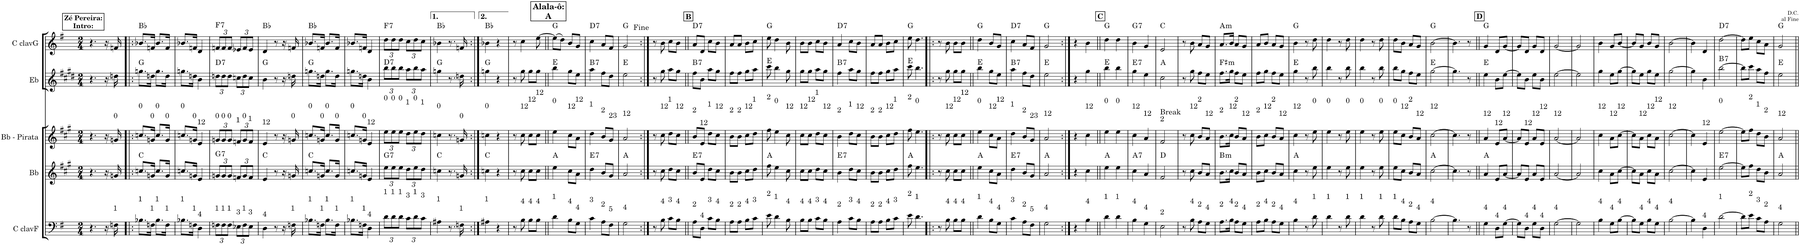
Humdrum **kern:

**kern	**kern	**harte	**kern	**kern	**harte	**kern	**harte
*part5	*part4	*part4	*part3	*part2	*part2	*part1	*part1
*staff5	*staff4	*	*staff3	*staff2	*	*staff1	*
*I"C clavF	*I"Bb	*	*I"Bb - Pirata	*I"Eb	*	*I"C clavG	*
*clefF4	*clefG2	*	*clefG2	*clefG2	*	*clefG2	*
*	*Trd1c2	*	*Trd1c2	*Trd5c9	*	*	*
*k[f#]	*k[f#c#g#]	*	*k[f#c#g#]	*k[f#c#g#d#]	*	*k[f#]	*
*G:	*A:	*	*A:	*E:	*	*G:	*
*M2/4	*M2/4	*	*M2/4	*M2/4	*	*M2/4	*
!!LO:REH:place=s1:a:t=Intro&colon;
!!LO:REH:place=s1:a:B:cj:fs=10.08:t=Zé Pereira&colon;
=1	=1	=1	=1	=1	=1	=1	=1
4.r	4.r	.	4.r	4.r	.	4.r	.
16r	16r	.	16r	16r	.	16r	.
!	!	!	!LO:TX:a:t=0	!	!	!	!
!LO:TX:a:t=1	!	!	!	!	!	!	!
16Fn\	16gn/	.	16gn/	16ddn\	.	16fn/	.
=2!|:	=2!|:	=2!|:	=2!|:	=2!|:	=2!|:	=2!|:	=2!|:
!	!	!	!LO:TX:a:t=0	!	!	!	!
!LO:TX:a:t=1	!	!	!	!	!	!	!
8.B-X\L	8.ccn/L	C:maj	8.ccn/L	8.ggn\L	G:maj	8.b-X/L	Bb:maj
!	!	!	!LO:TX:a:t=0	!	!	!	!
!LO:TX:a:t=1	!	!	!	!	!	!	!
16Fn\Jk	16gn/Jk	.	16gn/Jk	16ddn\Jk	.	16fn/Jk	.
!	!	!	!LO:TX:a:t=0	!	!	!	!
!LO:TX:a:t=1	!	!	!	!	!	!	!
8.B-\L	8.cc/L	.	8.cc/L	8.gg\L	.	8.b-/L	.
!	!	!	!LO:TX:a:t=0	!	!	!	!
!LO:TX:a:t=1	!	!	!	!	!	!	!
16F\Jk	16g/Jk	.	16g/Jk	16dd\Jk	.	16f/Jk	.
=3	=3	=3	=3	=3	=3	=3	=3
!	!	!	!LO:TX:a:t=0	!	!	!	!
!LO:TX:a:t=1	!	!	!	!	!	!	!
8.B-X\L	8.ccn/L	.	8.ccn/L	8.ggn\L	.	8.b-X/L	.
!	!	!	!LO:TX:a:t=0	!	!	!	!
!LO:TX:a:t=1	!	!	!	!	!	!	!
16Fn\Jk	16gn/Jk	.	16gn/Jk	16ddn\Jk	.	16fn/Jk	.
!	!	!	!LO:TX:a:t=12	!	!	!	!
!LO:TX:a:t=4	!	!	!	!	!	!	!
4D\	4e/	.	4e/	4b\	.	4d/	.
=4	=4	=4	=4	=4	=4	=4	=4
*Xbrackettup	*Xbrackettup	*	*Xbrackettup	*Xbrackettup	*	*Xbrackettup	*
!	!	!	!LO:TX:a:t=0	!	!	!	!
!LO:TX:a:t=1	!	!LO:H:kt=7	!	!	!LO:H:kt=7	!	!LO:H:kt=7
12Fn\L	12gn/L	G:7	12gn/L	12ddn\L	D:7	12fn/L	F:7
!	!	!	!LO:TX:a:t=0	!	!	!	!
!LO:TX:a:t=1	!	!	!	!	!	!	!
12F\	12g/	.	12g/	12dd\	.	12f/	.
!	!	!	!LO:TX:a:t=0	!	!	!	!
!LO:TX:a:t=1	!	!	!	!	!	!	!
12F\J	12g/J	.	12g/J	12dd\J	.	12f/J	.
!	!	!	!LO:TX:a:t=1	!	!	!	!
!LO:TX:a:t=3	!	!	!	!	!	!	!
12E-X\L	12fn/L	.	12fn/L	12ccn\L	.	12e-X/L	.
!	!	!	!LO:TX:a:t=0	!	!	!	!
!LO:TX:a:t=1	!	!	!	!	!	!	!
12F\	12g/	.	12g/	12dd\	.	12f/	.
!	!	!	!LO:TX:a:t=1	!	!	!	!
!LO:TX:a:t=3	!	!	!	!	!	!	!
12E-\J	12f/J	.	12f/J	12cc\J	.	12e-/J	.
=5	=5	=5	=5	=5	=5	=5	=5
!	!	!	!LO:TX:a:t=12	!	!	!	!
!LO:TX:a:t=4	!	!	!	!	!	!	!
4D\	4e/	C:maj	4e/	4b\	G:maj	4d/	Bb:maj
8r	8r	.	8r	8r	.	8r	.
16r	16r	.	16r	16r	.	16r	.
!	!	!	!LO:TX:a:t=0	!	!	!	!
!LO:TX:a:t=1	!	!	!	!	!	!	!
16Fn\	16gn/	.	16gn/	16ddn\	.	16fn/	.
=6	=6	=6	=6	=6	=6	=6	=6
!	!	!	!LO:TX:a:t=0	!	!	!	!
!LO:TX:a:t=1	!	!	!	!	!	!	!
8.B-X\L	8.ccn/L	C:maj	8.ccn/L	8.ggn\L	G:maj	8.b-X/L	Bb:maj
!	!	!	!LO:TX:a:t=0	!	!	!	!
!LO:TX:a:t=1	!	!	!	!	!	!	!
16Fn\Jk	16gn/Jk	.	16gn/Jk	16ddn\Jk	.	16fn/Jk	.
!	!	!	!LO:TX:a:t=0	!	!	!	!
!LO:TX:a:t=1	!	!	!	!	!	!	!
8.B-\L	8.cc/L	.	8.cc/L	8.gg\L	.	8.b-/L	.
!	!	!	!LO:TX:a:t=0	!	!	!	!
!LO:TX:a:t=1	!	!	!	!	!	!	!
16F\Jk	16g/Jk	.	16g/Jk	16dd\Jk	.	16f/Jk	.
=7	=7	=7	=7	=7	=7	=7	=7
!	!	!	!LO:TX:a:t=0	!	!	!	!
!LO:TX:a:t=1	!	!	!	!	!	!	!
8.B-X\L	8.ccn/L	.	8.ccn/L	8.ggn\L	.	8.b-X/L	.
!	!	!	!LO:TX:a:t=0	!	!	!	!
!LO:TX:a:t=1	!	!	!	!	!	!	!
16Fn\Jk	16gn/Jk	.	16gn/Jk	16ddn\Jk	.	16fn/Jk	.
!	!	!	!LO:TX:a:t=12	!	!	!	!
!LO:TX:a:t=4	!	!	!	!	!	!	!
4D\	4e/	.	4e/	4b\	.	4d/	.
=8	=8	=8	=8	=8	=8	=8	=8
!	!	!	!LO:TX:a:t=0	!	!	!	!
!LO:TX:a:t=1	!	!LO:H:kt=7	!	!	!LO:H:kt=7	!	!LO:H:kt=7
12d\L	12ee\L	G:7	12ee\L	12bb\L	D:7	12dd\L	F:7
!	!	!	!LO:TX:a:t=0	!	!	!	!
!LO:TX:a:t=1	!	!	!	!	!	!	!
12d\	12ee\	.	12ee\	12bb\	.	12dd\	.
!	!	!	!LO:TX:a:t=0	!	!	!	!
!LO:TX:a:t=1	!	!	!	!	!	!	!
12d\J	12ee\J	.	12ee\J	12bb\J	.	12dd\J	.
!	!	!	!LO:TX:a:t=1	!	!	!	!
!LO:TX:a:t=3	!	!	!	!	!	!	!
12c\L	12dd\L	.	12dd\L	12aa\L	.	12cc\L	.
!	!	!	!LO:TX:a:t=0	!	!	!	!
!LO:TX:a:t=1	!	!	!	!	!	!	!
12d\	12ee\	.	12ee\	12bb\	.	12dd\	.
!	!	!	!LO:TX:a:t=1	!	!	!	!
!LO:TX:a:t=3	!	!	!	!	!	!	!
12c\J	12dd\J	.	12dd\J	12aa\J	.	12cc\J	.
=9	=9	=9	=9	=9	=9	=9	=9
!	!	!	!LO:TX:a:t=0	!	!	!	!
!LO:TX:a:t=1	!	!	!	!	!	!	!
4A#X\	4ccn\	C:maj	4ccn\	4ggn\	G:maj	4b-X\	Bb:maj
8.r	8.r	.	8.r	8.r	.	8.r	.
!	!	!	!LO:TX:a:t=0	!	!	!	!
!LO:TX:a:t=1	!	!	!	!	!	!	!
16Fn\	16gn/	.	16gn/	16ddn\	.	16fn/	.
=10:|!	=10:|!	=10:|!	=10:|!	=10:|!	=10:|!	=10:|!	=10:|!
!	!	!	!LO:TX:a:t=0	!	!	!	!
!LO:TX:a:t=1	!	!	!	!	!	!	!
4A#X\	4ccn\	C:maj	4ccn\	4ggn\	G:maj	4b-X\	Bb:maj
4r	4r	.	4r	4r	.	4r	.
=11	=11	=11	=11	=11	=11	=11	=11
8r	8r	.	8r	8r	.	8r	.
!	!	!	!LO:TX:a:t=12	!	!	!	!
!LO:TX:a:t=4	!	!	!	!	!	!	!
8B\	8cc#\	.	8cc#\	8gg#\	.	4cc\	.
!	!	!	!LO:TX:a:t=12	!	!	!	!
!LO:TX:a:t=4	!	!	!	!	!	!	!
8B\L	8cc#\L	.	8cc#\L	8gg#\L	.	.	.
!	!	!	!LO:TX:a:t=12	!	!	!	!
!LO:TX:a:t=4	!	!	!	!	!	!	!
8B\J	8cc#\J	.	8cc#\J	8gg#\J	.	[8ee\	.
!!LO:REH:place=s1:a:t=A
!!LO:REH:place=s1:a:B:cj:fs=12.08:t=Alala-ô&colon;
=12||	=12||	=12||	=12||	=12||	=12||	=12||	=12||
!	!	!	!LO:TX:a:t=0	!	!	!	!
!LO:TX:a:t=1	!	!	!	!	!	!	!
4d\	4ee\	A:maj	4ee\	4bb\	E:maj	(8ee\L]	G:maj
.	.	.	.	.	.	8dd\J)	.
!	!	!	!LO:TX:a:t=12	!	!	!	!
!LO:TX:a:t=4	!	!	!	!	!	!	!
8B\L	8cc#\L	.	8cc#\L	8gg#\L	.	8b/L	.
!	!	!	!LO:TX:a:t=12	!	!	!	!
!LO:TX:a:t=4	!	!	!	!	!	!	!
8G\J	8a\J	.	8a\J	8ee\J	.	8g/J	.
=13	=13	=13	=13	=13	=13	=13	=13
!	!	!	!LO:TX:a:t=1	!	!	!	!
!LO:TX:a:t=3	!	!LO:H:kt=7	!	!	!LO:H:kt=7	!	!LO:H:kt=7
4c\	4dd\	E:7	4dd\	4aa\	B:7	4cc\	D:7
!	!	!	!LO:TX:a:t=2	!	!	!	!
!LO:TX:a:t=2	!	!	!	!	!	!	!
8A\L	8b/L	.	8b/L	8ff#\L	.	8a/L	.
!	!	!	!LO:TX:a:t=23	!	!	!	!
!LO:TX:a:t=5	!	!	!	!	!	!	!
8F#\J	8g#/J	.	8g#/J	8dd#\J	.	8f#/J	.
=14	=14	=14	=14	=14	=14	=14	=14
!	!	!	!LO:TX:a:t=12	!	!	!	!
!LO:TX:a:t=4	!	!	!	!	!	!	!
2G\	2a/	A:maj	2a/	2ee\	E:maj	2g/	G:maj
=15:|!	=15:|!	=15:|!	=15:|!	=15:|!	=15:|!	=15:|!	=15:|!
8r	8r	.	8r	8r	.	8r	.
!	!	!	!LO:TX:a:t=12	!	!	!	!
!LO:TX:a:t=4	!	!	!	!	!	!	!
8B\	8cc#\	.	8cc#\	8gg#\	.	8b\	.
!	!	!	!LO:TX:a:t=1	!	!	!	!
!LO:TX:a:t=3	!	!	!	!	!	!	!
8c\L	8dd\L	.	8dd\L	8aa\L	.	8cc\L	.
!	!	!	!LO:TX:a:t=12	!	!	!	!
!LO:TX:a:t=4	!	!	!	!	!	!	!
8B\J	8cc#\J	.	8cc#\J	8gg#\J	.	8b\J	.
!!LO:REH:place=s1:a:B:cj:t=B
=16||	=16||	=16||	=16||	=16||	=16||	=16||	=16||
!	!	!	!LO:TX:a:t=2	!	!	!	!
!LO:TX:a:t=2	!	!LO:H:kt=7	!	!	!LO:H:kt=7	!	!LO:H:kt=7
8A\L	8b/L	E:7	8b/L	8ff#\L	B:7	8a/L	D:7
!	!	!	!LO:TX:a:t=12	!	!	!	!
!LO:TX:a:t=4	!	!	!	!	!	!	!
8D\J	8e/J	.	8e/J	8b\J	.	8d/J	.
!	!	!	!LO:TX:a:t=1	!	!	!	!
!LO:TX:a:t=3	!	!	!	!	!	!	!
8c\L	8dd\L	.	8dd\L	8aa\L	.	8cc\L	.
!	!	!	!LO:TX:a:t=12	!	!	!	!
!LO:TX:a:t=4	!	!	!	!	!	!	!
8B\J	8cc#\J	.	8cc#\J	8gg#\J	.	8b\J	.
=17	=17	=17	=17	=17	=17	=17	=17
!	!	!	!LO:TX:a:t=2	!	!	!	!
!LO:TX:a:t=2	!	!	!	!	!	!	!
8A\L	8b\L	.	8b\L	8ff#\L	.	8a/L	.
!	!	!	!LO:TX:a:t=2	!	!	!	!
!LO:TX:a:t=2	!	!	!	!	!	!	!
8A\J	8b\J	.	8b\J	8ff#\J	.	8a/J	.
!	!	!	!LO:TX:a:t=12	!	!	!	!
!LO:TX:a:t=4	!	!	!	!	!	!	!
8B\L	8cc#\L	.	8cc#\L	8gg#\L	.	8b\L	.
!	!	!	!LO:TX:a:t=1	!	!	!	!
!LO:TX:a:t=3	!	!	!	!	!	!	!
8c\J	8dd\J	.	8dd\J	8aa\J	.	8cc\J	.
=18	=18	=18	=18	=18	=18	=18	=18
!	!	!	!LO:TX:a:t=2	!	!	!	!
!LO:TX:a:t=2	!	!	!	!	!	!	!
8e\	8ff#\	A:maj	8ff#\	8ccc#\	E:maj	8ee\	G:maj
!	!	!	!LO:TX:a:t=0	!	!	!	!
!LO:TX:a:t=1	!	!	!	!	!	!	!
4d\	4ee\	.	4ee\	4bb\	.	4dd\	.
!	!	!	!LO:TX:a:t=12	!	!	!	!
!LO:TX:a:t=4	!	!	!	!	!	!	!
8B\	8cc#\	.	8cc#\	8gg#\	.	8b\	.
=19	=19	=19	=19	=19	=19	=19	=19
!	!	!	!LO:TX:a:t=12	!	!	!	!
!LO:TX:a:t=4	!	!	!	!	!	!	!
8B\L	8cc#\L	.	8cc#\L	8gg#\L	.	8b\L	.
!	!	!	!LO:TX:a:t=12	!	!	!	!
!LO:TX:a:t=4	!	!	!	!	!	!	!
8B\J	8cc#\J	.	8cc#\J	8gg#\J	.	8b\J	.
!	!	!	!LO:TX:a:t=1	!	!	!	!
!LO:TX:a:t=3	!	!	!	!	!	!	!
8c\L	8dd\L	.	8dd\L	8aa\L	.	8cc\L	.
!	!	!	!LO:TX:a:t=12	!	!	!	!
!LO:TX:a:t=4	!	!	!	!	!	!	!
8B\J	8cc#\J	.	8cc#\J	8gg#\J	.	8b\J	.
=20	=20	=20	=20	=20	=20	=20	=20
!	!	!	!LO:TX:a:t=2	!	!	!	!
!LO:TX:a:t=2	!	!LO:H:kt=7	!	!	!LO:H:kt=7	!	!LO:H:kt=7
4A\	4b\	E:7	4b\	4ff#\	B:7	4a/	D:7
!	!	!	!LO:TX:a:t=1	!	!	!	!
!LO:TX:a:t=3	!	!	!	!	!	!	!
8c\L	8dd\L	.	8dd\L	8aa\L	.	8cc\L	.
!	!	!	!LO:TX:a:t=12	!	!	!	!
!LO:TX:a:t=4	!	!	!	!	!	!	!
8B\J	8cc#\J	.	8cc#\J	8gg#\J	.	8b\J	.
=21	=21	=21	=21	=21	=21	=21	=21
!	!	!	!LO:TX:a:t=2	!	!	!	!
!LO:TX:a:t=2	!	!	!	!	!	!	!
8A\L	8b\L	.	8b\L	8ff#\L	.	8a/L	.
!	!	!	!LO:TX:a:t=2	!	!	!	!
!LO:TX:a:t=2	!	!	!	!	!	!	!
8A\J	8b\J	.	8b\J	8ff#\J	.	8a/J	.
!	!	!	!LO:TX:a:t=12	!	!	!	!
!LO:TX:a:t=4	!	!	!	!	!	!	!
8B\L	8cc#\L	.	8cc#\L	8gg#\L	.	8b\L	.
!	!	!	!LO:TX:a:t=1	!	!	!	!
!LO:TX:a:t=3	!	!	!	!	!	!	!
8c\J	8dd\J	.	8dd\J	8aa\J	.	8cc\J	.
=22	=22	=22	=22	=22	=22	=22	=22
!	!	!	!LO:TX:a:t=2	!	!	!	!
!LO:TX:a:t=2	!	!	!	!	!	!	!
8e\	8ff#\	A:maj	8ff#\	8ccc#\	E:maj	8ee\	G:maj
!	!	!	!LO:TX:a:t=0	!	!	!	!
!LO:TX:a:t=1	!	!	!	!	!	!	!
4.d\	4.ee\	.	4.ee\	4.bb\	.	4.dd\	.
=23!|:	=23!|:	=23!|:	=23!|:	=23!|:	=23!|:	=23!|:	=23!|:
8r	8r	.	8r	8r	.	8r	.
!	!	!	!LO:TX:a:t=12	!	!	!	!
!LO:TX:a:t=4	!	!	!	!	!	!	!
8B\	8cc#\	.	8cc#\	8gg#\	.	8b\	.
!	!	!	!LO:TX:a:t=12	!	!	!	!
!LO:TX:a:t=4	!	!	!	!	!	!	!
8B\L	8cc#\L	.	8cc#\L	8gg#\L	.	8b\L	.
!	!	!	!LO:TX:a:t=12	!	!	!	!
!LO:TX:a:t=4	!	!	!	!	!	!	!
8B\J	8cc#\J	.	8cc#\J	8gg#\J	.	8b\J	.
=24||	=24||	=24||	=24||	=24||	=24||	=24||	=24||
!	!	!	!LO:TX:a:t=0	!	!	!	!
!LO:TX:a:t=1	!	!	!	!	!	!	!
4d\	4ee\	A:maj	4ee\	4bb\	E:maj	4dd\	G:maj
!	!	!	!LO:TX:a:t=12	!	!	!	!
!LO:TX:a:t=4	!	!	!	!	!	!	!
8B\L	8cc#\L	.	8cc#\L	8gg#\L	.	8b/L	.
!	!	!	!LO:TX:a:t=12	!	!	!	!
!LO:TX:a:t=4	!	!	!	!	!	!	!
8G\J	8a\J	.	8a\J	8ee\J	.	8g/J	.
=25	=25	=25	=25	=25	=25	=25	=25
!	!	!	!LO:TX:a:t=1	!	!	!	!
!LO:TX:a:t=3	!	!LO:H:kt=7	!	!	!LO:H:kt=7	!	!LO:H:kt=7
4c\	4dd\	E:7	4dd\	4aa\	B:7	4cc\	D:7
!	!	!	!LO:TX:a:t=2	!	!	!	!
!LO:TX:a:t=2	!	!	!	!	!	!	!
8A\L	8b/L	.	8b/L	8ff#\L	.	8a/L	.
!	!	!	!LO:TX:a:t=23	!	!	!	!
!LO:TX:a:t=5	!	!	!	!	!	!	!
8F#\J	8g#/J	.	8g#/J	8dd#\J	.	8f#/J	.
=26	=26	=26	=26	=26	=26	=26	=26
!	!	!	!LO:TX:a:t=12	!	!	!	!
!LO:TX:a:t=4	!	!	!	!	!	!	!
2G\	2a/	A:maj	2a/	2ee\	E:maj	2g/	G:maj
=27:|!	=27:|!	=27:|!	=27:|!	=27:|!	=27:|!	=27:|!	=27:|!
4r	4r	.	4r	4r	.	4r	.
!	!	!	!LO:TX:a:t=12	!	!	!	!
!LO:TX:a:t=4	!	!	!	!	!	!	!
4B\	4cc#\	.	4cc#\	4gg#\	.	4b\	.
!!LO:REH:place=s1:a:B:cj:t=C
=28||	=28||	=28||	=28||	=28||	=28||	=28||	=28||
!	!	!	!LO:TX:a:t=0	!	!	!	!
!LO:TX:a:t=1	!	!	!	!	!	!	!
4d\	4ee\	A:maj	4ee\	4bb\	E:maj	4dd\	G:maj
!	!	!	!LO:TX:a:t=0	!	!	!	!
!LO:TX:a:t=1	!	!	!	!	!	!	!
4d\	4ee\	.	4ee\	4bb\	.	4dd\	.
=29	=29	=29	=29	=29	=29	=29	=29
!	!	!	!LO:TX:a:t=12	!	!	!	!
!LO:TX:a:t=4	!	!LO:H:kt=7	!	!	!LO:H:kt=7	!	!LO:H:kt=7
4B\	4cc#\	A:7	4cc#\	4gg#\	E:7	4b\	G:7
!	!	!	!LO:TX:a:t=12	!	!	!	!
!LO:TX:a:t=4	!	!	!	!	!	!	!
4G\	4a/	.	4a/	4ee\	.	4g/	.
=30	=30	=30	=30	=30	=30	=30	=30
!	!	!	!LO:TX:a:t=2	!	!	!	!
!	!	!	!LO:TX:a:t=Break	!	!	!	!
!LO:TX:a:t=2	!	!	!	!	!	!	!
2E\	2f#/	D:maj	2f#/	2cc#\	A:maj	2e/	C:maj
=31	=31	=31	=31	=31	=31	=31	=31
8r	8r	.	8r	8r	.	8r	.
!	!	!	!LO:TX:a:t=12	!	!	!	!
!LO:TX:a:t=4	!	!	!	!	!	!	!
8B\	8cc#\	.	8cc#\	8gg#\	.	8b\	.
!	!	!	!LO:TX:a:t=2	!	!	!	!
!LO:TX:a:t=2	!	!	!	!	!	!	!
8A\L	8b/L	.	8b/L	8ff#\L	.	8a/L	.
!	!	!	!LO:TX:a:t=12	!	!	!	!
!LO:TX:a:t=4	!	!	!	!	!	!	!
8G\J	8a/J	.	8a/J	8ee\J	.	8g/J	.
=32	=32	=32	=32	=32	=32	=32	=32
!	!	!	!LO:TX:a:t=2	!	!	!	!
!LO:TX:a:t=2	!	!LO:H:kt=m	!	!	!LO:H:kt=m	!	!LO:H:kt=m
8.A\L	8.b\L	B:min	8.b\L	8.ff#\L	F#:min	8.a/L	A:min
!	!	!	!LO:TX:a:t=12	!	!	!	!
!LO:TX:a:t=4	!	!	!	!	!	!	!
16B\Jk	16cc#\Jk	.	16cc#\Jk	16gg#\Jk	.	16b/Jk	.
!	!	!	!LO:TX:a:t=2	!	!	!	!
!LO:TX:a:t=2	!	!	!	!	!	!	!
8A\L	8b/L	.	8b/L	8ff#\L	.	8a/L	.
!	!	!	!LO:TX:a:t=12	!	!	!	!
!LO:TX:a:t=4	!	!	!	!	!	!	!
8G\J	8a/J	.	8a/J	8ee\J	.	8g/J	.
=33	=33	=33	=33	=33	=33	=33	=33
!	!	!	!LO:TX:a:t=2	!	!	!	!
!LO:TX:a:t=2	!	!	!	!	!	!	!
8A\L	8b\L	.	8b\L	8ff#\L	.	8a/L	.
!	!	!	!LO:TX:a:t=12	!	!	!	!
!LO:TX:a:t=4	!	!	!	!	!	!	!
8B\J	8cc#\J	.	8cc#\J	8gg#\J	.	8b/J	.
!	!	!	!LO:TX:a:t=2	!	!	!	!
!LO:TX:a:t=2	!	!	!	!	!	!	!
8A\L	8b/L	.	8b/L	8ff#\L	.	8a/L	.
!	!	!	!LO:TX:a:t=12	!	!	!	!
!LO:TX:a:t=4	!	!	!	!	!	!	!
8G\J	8a/J	.	8a/J	8ee\J	.	8g/J	.
=34	=34	=34	=34	=34	=34	=34	=34
!	!	!	!LO:TX:a:t=12	!	!	!	!
!LO:TX:a:t=4	!	!	!	!	!	!	!
4B\	4cc#\	A:maj	4cc#\	4gg#\	E:maj	4b\	G:maj
8r	8r	.	8r	8r	.	8r	.
!	!	!	!LO:TX:a:t=0	!	!	!	!
!LO:TX:a:t=1	!	!	!	!	!	!	!
8d\	8ee\	.	8ee\	8bb\	.	8dd\	.
=35	=35	=35	=35	=35	=35	=35	=35
!	!	!	!LO:TX:a:t=0	!	!	!	!
!LO:TX:a:t=1	!	!	!	!	!	!	!
4d\	4ee\	.	4ee\	4bb\	.	4dd\	.
8r	8r	.	8r	8r	.	8r	.
!	!	!	!LO:TX:a:t=0	!	!	!	!
!LO:TX:a:t=1	!	!	!	!	!	!	!
8d\	8ee\	.	8ee\	8bb\	.	8dd\	.
=36	=36	=36	=36	=36	=36	=36	=36
!	!	!	!LO:TX:a:t=0	!	!	!	!
!LO:TX:a:t=1	!	!	!	!	!	!	!
4d\	4ee\	.	4ee\	4bb\	.	4dd\	.
8r	8r	.	8r	8r	.	8r	.
!	!	!	!LO:TX:a:t=0	!	!	!	!
!LO:TX:a:t=1	!	!	!	!	!	!	!
8d\	8ee\	.	8ee\	8bb\	.	8dd\	.
=37	=37	=37	=37	=37	=37	=37	=37
!	!	!	!LO:TX:a:t=0	!	!	!	!
!LO:TX:a:t=1	!	!	!	!	!	!	!
8d\L	8ee\L	.	8ee\L	8bb\L	.	8dd\L	.
!	!	!	!LO:TX:a:t=12	!	!	!	!
!LO:TX:a:t=4	!	!	!	!	!	!	!
8B\J	8cc#\J	.	8cc#\J	8gg#\J	.	8b\J	.
!	!	!	!LO:TX:a:t=2	!	!	!	!
!LO:TX:a:t=2	!	!	!	!	!	!	!
8A\L	8b/L	.	8b/L	8ff#\L	.	8a/L	.
!	!	!	!LO:TX:a:t=12	!	!	!	!
!LO:TX:a:t=4	!	!	!	!	!	!	!
8G\J	8a/J	.	8a/J	8ee\J	.	8g/J	.
=38	=38	=38	=38	=38	=38	=38	=38
!	!	!	!LO:TX:a:t=12	!	!	!	!
!LO:TX:a:t=4	!	!	!	!	!	!	!
[>2B\	[>2cc#\	A:maj	[>2cc#\	[>2gg#\	E:maj	[>2b\	G:maj
=39	=39	=39	=39	=39	=39	=39	=39
4.B\]	4.cc#\]	.	4.cc#\]	4.gg#\]	.	4.b\]	.
8r	8r	.	8r	8r	.	8r	.
!!LO:REH:place=s1:a:B:cj:t=D
=40||	=40||	=40||	=40||	=40||	=40||	=40||	=40||
!	!	!	!LO:TX:a:t=12	!	!	!	!
!LO:TX:a:t=4	!	!	!	!	!	!	!
4G\	4a/	A:maj	4a/	4ee\	E:maj	4g/	G:maj
!	!	!	!LO:TX:a:t=12	!	!	!	!
!LO:TX:a:t=4	!	!	!	!	!	!	!
8D\L	8e/L	.	8e/L	8b\L	.	8d/L	.
!	!	!	!LO:TX:a:t=12	!	!	!	!
!LO:TX:a:t=4	!	!	!	!	!	!	!
[>8G\J	[<8a/J	.	[<8a/J	[>8ee\J	.	[<8g/J	.
=41	=41	=41	=41	=41	=41	=41	=41
8G\L]	8a/L]	.	8a/L]	8ee\L]	.	8g/L]	.
!	!	!	!LO:TX:a:t=12	!	!	!	!
!LO:TX:a:t=4	!	!	!	!	!	!	!
8D\J	8e/J	.	8e/J	8b\J	.	8d/J	.
!	!	!	!LO:TX:a:t=12	!	!	!	!
!LO:TX:a:t=4	!	!	!	!	!	!	!
8G\L	8a/L	.	8a/L	8ee\L	.	8g/L	.
!	!	!	!LO:TX:a:t=12	!	!	!	!
!LO:TX:a:t=4	!	!	!	!	!	!	!
8D\J	8e/J	.	8e/J	8b\J	.	8d/J	.
=42	=42	=42	=42	=42	=42	=42	=42
!	!	!	!LO:TX:a:t=12	!	!	!	!
!LO:TX:a:t=4	!	!	!	!	!	!	!
[>2G\	[<2a/	.	[<2a/	[>2ee\	.	[<2g/	.
=43	=43	=43	=43	=43	=43	=43	=43
2G\]	2a/]	.	2a/]	2ee\]	.	2g/]	.
=44	=44	=44	=44	=44	=44	=44	=44
!	!	!	!LO:TX:a:t=12	!	!	!	!
!LO:TX:a:t=4	!	!	!	!	!	!	!
4B\	4cc#\	.	4cc#\	4gg#\	.	4b\	.
!	!	!	!LO:TX:a:t=12	!	!	!	!
!LO:TX:a:t=4	!	!	!	!	!	!	!
8G\L	8a\L	.	8a\L	8ee\L	.	8g/L	.
!	!	!	!LO:TX:a:t=12	!	!	!	!
!LO:TX:a:t=4	!	!	!	!	!	!	!
[>8B\J	[>8cc#\J	.	[>8cc#\J	[>8gg#\J	.	[<8b/J	.
=45	=45	=45	=45	=45	=45	=45	=45
8B\L]	8cc#\L]	.	8cc#\L]	8gg#\L]	.	8b/L]	.
!	!	!	!LO:TX:a:t=12	!	!	!	!
!LO:TX:a:t=4	!	!	!	!	!	!	!
8G\J	8a\J	.	8a\J	8ee\J	.	8g/J	.
!	!	!	!LO:TX:a:t=12	!	!	!	!
!LO:TX:a:t=4	!	!	!	!	!	!	!
8B\L	8cc#\L	.	8cc#\L	8gg#\L	.	8b/L	.
!	!	!	!LO:TX:a:t=12	!	!	!	!
!LO:TX:a:t=4	!	!	!	!	!	!	!
8G\J	8a\J	.	8a\J	8ee\J	.	8g/J	.
=46	=46	=46	=46	=46	=46	=46	=46
!	!	!	!LO:TX:a:t=12	!	!	!	!
!LO:TX:a:t=4	!	!	!	!	!	!	!
[>2B\	[>2cc#\	.	[>2cc#\	[>2gg#\	.	[>2b\	.
=47	=47	=47	=47	=47	=47	=47	=47
4B\]	4cc#\]	.	4cc#\]	4gg#\]	.	4b\]	.
!	!	!	!LO:TX:a:t=12	!	!	!	!
!LO:TX:a:t=4	!	!	!	!	!	!	!
4D\	4e/	.	4e/	4b\	.	4d/	.
=48	=48	=48	=48	=48	=48	=48	=48
!	!	!	!LO:TX:a:t=0	!	!	!	!
!LO:TX:a:t=1	!	!LO:H:kt=7	!	!	!LO:H:kt=7	!	!LO:H:kt=7
[>2d\	[>2ee\	E:7	[>2ee\	[>2bb\	B:7	[>2dd\	D:7
=49	=49	=49	=49	=49	=49	=49	=49
8d\L]	8ee\L]	.	8ee\L]	8bb\L]	.	8dd\L]	.
!	!	!	!LO:TX:a:t=2	!	!	!	!
!LO:TX:a:t=2	!	!	!	!	!	!	!
8e\J	8ff#\J	.	8ff#\J	8ccc#\J	.	8ee\J	.
!	!	!	!LO:TX:a:t=1	!	!	!	!
!LO:TX:a:t=3	!	!	!	!	!	!	!
8c\L	8dd\L	.	8dd\L	8aa\L	.	8cc\L	.
!	!	!	!LO:TX:a:t=2	!	!	!	!
!LO:TX:a:t=2	!	!	!	!	!	!	!
8A\J	8b\J	.	8b\J	8ff#\J	.	8a\J	.
=50	=50	=50	=50	=50	=50	=50	=50
!	!	!	!LO:TX:a:t=12	!	!	!	!
!LO:TX:a:t=4	!	!	!	!	!	!	!
2G\	2a/	A:maj	2a/	2ee\	E:maj	2g/	G:maj
!	!	!	!	!	!	!LO:TX:a:t=<font size="8.08"/>D.C. \nal Fine	!
=||	=||	=||	=||	=||	=||	=||	=||
*-	*-	*-	*-	*-	*-	*-	*-
